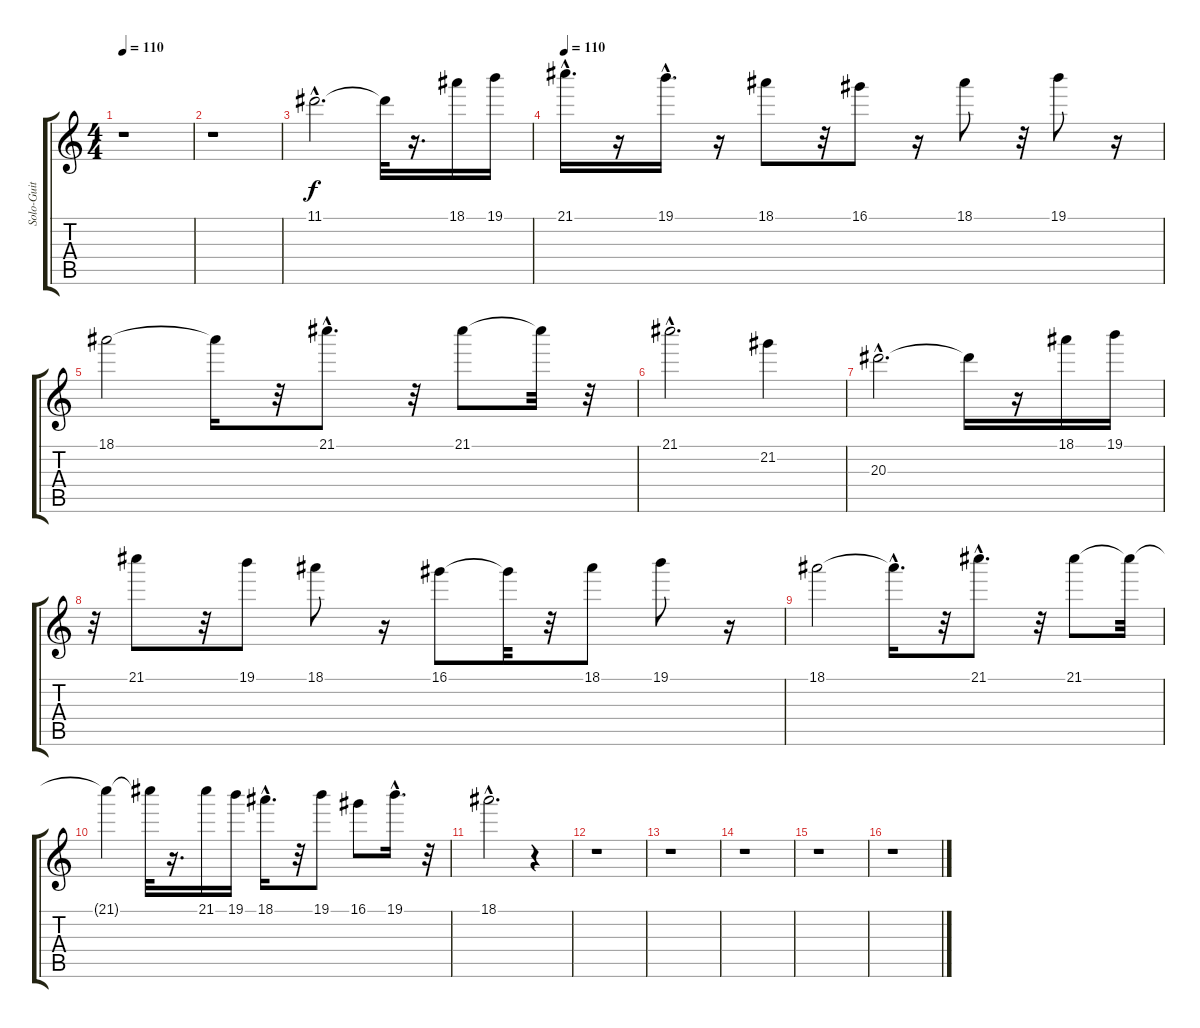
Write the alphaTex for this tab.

\track ("Solo-Guit" "Solo-Guit") {instrument distortionguitar}
\staff {score tabs}
\tuning (E4 B3 G3 D3 A2 E2) {hide}
\ts (4 4)
\tempo 110
\clef g2
\ks c
r.1{dy f} |
r.1 |
11.1{hac}.2{d} 11.1{t}.32 r.16{d} 18.1.16 19.1.16 |
\tempo 110
21.1{hac}.16{d} r.16 19.1{hac}.16{d} r.16 18.1.8 r.32 16.1.8 r.16 18.1.8 r.32 19.1.8 r.16 |
18.1.2 18.1{t}.16 r.32 21.1{hac}.8{d} r.32 21.1.8 21.1{t}.32 r.32 |
21.1{hac}.2{d} 21.2.4 |
20.3{hac}.2{d} 20.3{t}.16 r.16 18.1.16 19.1.16 |
r.32 21.1.8 r.32 19.1.8 18.1.8 r.16 16.1.8 16.1{t}.32 r.32 18.1.8 19.1.8 r.16 |
18.1.2 18.1{hac t}.16{d} r.32 21.1{hac}.8{d} r.32 21.1.8 21.1{t}.32 |
21.1{t}.4 21.1{t}.32 r.16{d} 21.1.16 19.1.16 18.1{hac}.16{d} r.32 19.1.8 16.1.8 19.1{hac}.16{d} r.32 |
18.1{hac}.2{d} r.4 |
r.1 |
r.1 |
r.1 |
r.1 |
r.1
